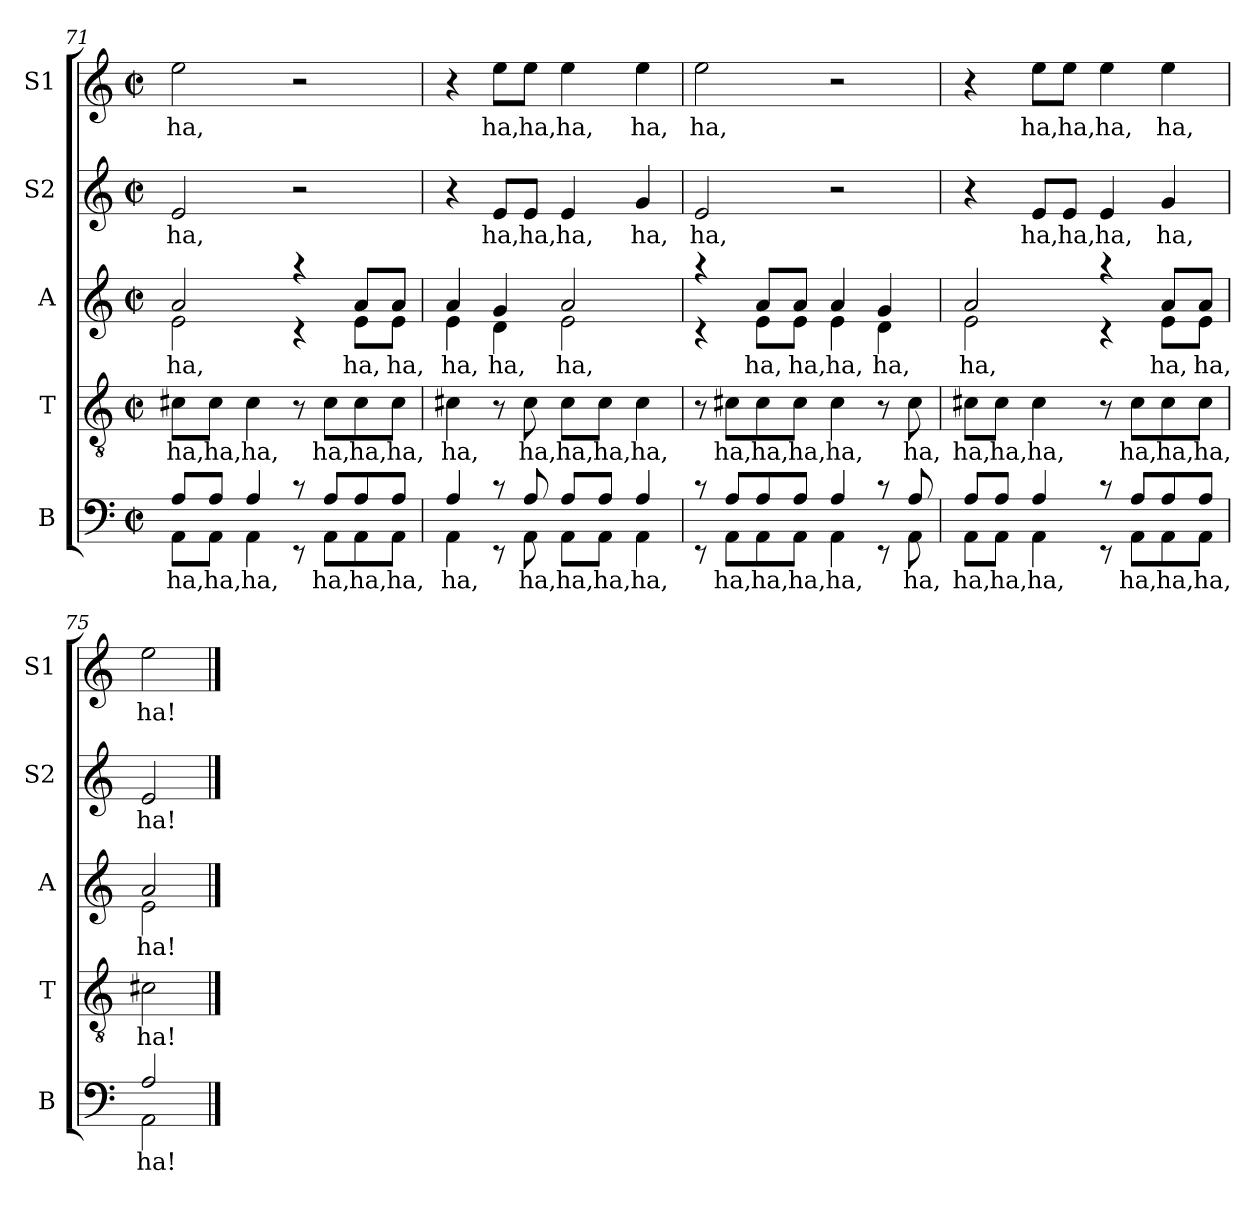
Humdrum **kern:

**kern	**text	**kern	**text	**kern	**text	**kern	**text	**kern	**text
*part5	*part5	*part4	*part4	*part3	*part3	*part2	*part2	*part1	*part1
*staff5	*staff5	*staff4	*staff4	*staff3	*staff3	*staff2	*staff2	*staff1	*staff1
*I"B	*	*I"T	*	*I"A	*	*I"S2	*	*I"S1	*
*I'B	*	*I'T	*	*I'A	*	*I'S2	*	*I'S1	*
*clefF4	*	*clefGv2	*	*clefG2	*	*clefG2	*	*clefG2	*
*k[]	*	*k[]	*	*k[]	*	*k[]	*	*k[]	*
*C:	*	*C:	*	*C:	*	*C:	*	*C:	*
*M2/2	*	*M2/2	*	*M2/2	*	*M2/2	*	*M2/2	*
*met(c|)	*	*met(c|)	*	*met(c|)	*	*met(c|)	*	*met(c|)	*
=71	=71	=71	=71	=71	=71	=71	=71	=71	=71
!	!LO:LY:b	!	!LO:LY:b	!	!LO:LY:b	!	!LO:LY:b	!	!LO:LY:b
*^	*	*	*	*^	*	*	*	*	*
8A/L	8AA\L	ha,	8c#X\L	ha,	2a/	2e\	ha,	2e/	ha,	2ee\	ha,
!	!	!LO:LY:b	!	!LO:LY:b	!	!	!	!	!	!	!
8A/J	8AA\J	ha,	8c#\J	ha,	.	.	.	.	.	.	.
!	!	!LO:LY:b	!	!LO:LY:b	!	!	!	!	!	!	!
4A/	4AA\	ha,	4c#\	ha,	.	.	.	.	.	.	.
8rc	8rEE	.	8r	.	4raa	4rc	.	2r	.	2r	.
!	!	!LO:LY:b	!	!LO:LY:b	!	!	!	!	!	!	!
8A/L	8AA\L	ha,	8c#\L	ha,	.	.	.	.	.	.	.
!	!	!LO:LY:b	!	!LO:LY:b	!	!	!LO:LY:b	!	!	!	!
8A/	8AA\	ha,	8c#\	ha,	8a/L	8e\L	ha,	.	.	.	.
!	!	!LO:LY:b	!	!LO:LY:b	!	!	!LO:LY:b	!	!	!	!
8A/J	8AA\J	ha,	8c#\J	ha,	8a/J	8e\J	ha,	.	.	.	.
!!LO:LB:g=z
=72	=72	=72	=72	=72	=72	=72	=72	=72	=72	=72	=72
!	!	!LO:LY:b	!	!LO:LY:b	!	!	!LO:LY:b	!	!	!	!
4A/	4AA\	ha,	4c#X\	ha,	4a/	4e\	ha,	4r	.	4r	.
!	!	!	!	!	!	!	!LO:LY:b	!	!LO:LY:b	!	!LO:LY:b
8rc	8rEE	.	8r	.	4g/	4d\	ha,	8e/L	ha,	8ee\L	ha,
!	!	!LO:LY:b	!	!LO:LY:b	!	!	!	!	!LO:LY:b	!	!LO:LY:b
8A/	8AA\	ha,	8c#\	ha,	.	.	.	8e/J	ha,	8ee\J	ha,
!	!	!LO:LY:b	!	!LO:LY:b	!	!	!LO:LY:b	!	!LO:LY:b	!	!LO:LY:b
8A/L	8AA\L	ha,	8c#\L	ha,	2a/	2e\	ha,	4e/	ha,	4ee\	ha,
!	!	!LO:LY:b	!	!LO:LY:b	!	!	!	!	!	!	!
8A/J	8AA\J	ha,	8c#\J	ha,	.	.	.	.	.	.	.
!	!	!LO:LY:b	!	!LO:LY:b	!	!	!	!	!LO:LY:b	!	!LO:LY:b
4A/	4AA\	ha,	4c#\	ha,	.	.	.	4g/	ha,	4ee\	ha,
=73	=73	=73	=73	=73	=73	=73	=73	=73	=73	=73	=73
!	!	!	!	!	!	!	!	!	!LO:LY:b	!	!LO:LY:b
8rc	8rEE	.	8r	.	4raa	4rc	.	2e/	ha,	2ee\	ha,
!	!	!LO:LY:b	!	!LO:LY:b	!	!	!	!	!	!	!
8A/L	8AA\L	ha,	8c#X\L	ha,	.	.	.	.	.	.	.
!	!	!LO:LY:b	!	!LO:LY:b	!	!	!LO:LY:b	!	!	!	!
8A/	8AA\	ha,	8c#\	ha,	8a/L	8e\L	ha,	.	.	.	.
!	!	!LO:LY:b	!	!LO:LY:b	!	!	!LO:LY:b	!	!	!	!
8A/J	8AA\J	ha,	8c#\J	ha,	8a/J	8e\J	ha,	.	.	.	.
!	!	!LO:LY:b	!	!LO:LY:b	!	!	!LO:LY:b	!	!	!	!
4A/	4AA\	ha,	4c#\	ha,	4a/	4e\	ha,	2r	.	2r	.
!	!	!	!	!	!	!	!LO:LY:b	!	!	!	!
8rc	8rEE	.	8r	.	4g/	4d\	ha,	.	.	.	.
!	!	!LO:LY:b	!	!LO:LY:b	!	!	!	!	!	!	!
8A/	8AA\	ha,	8c#\	ha,	.	.	.	.	.	.	.
=74	=74	=74	=74	=74	=74	=74	=74	=74	=74	=74	=74
!	!	!LO:LY:b	!	!LO:LY:b	!	!	!LO:LY:b	!	!	!	!
8A/L	8AA\L	ha,	8c#X\L	ha,	2a/	2e\	ha,	4r	.	4r	.
!	!	!LO:LY:b	!	!LO:LY:b	!	!	!	!	!	!	!
8A/J	8AA\J	ha,	8c#\J	ha,	.	.	.	.	.	.	.
!	!	!LO:LY:b	!	!LO:LY:b	!	!	!	!	!LO:LY:b	!	!LO:LY:b
4A/	4AA\	ha,	4c#\	ha,	.	.	.	8e/L	ha,	8ee\L	ha,
!	!	!	!	!	!	!	!	!	!LO:LY:b	!	!LO:LY:b
.	.	.	.	.	.	.	.	8e/J	ha,	8ee\J	ha,
!	!	!	!	!	!	!	!	!	!LO:LY:b	!	!LO:LY:b
8rc	8rEE	.	8r	.	4raa	4rc	.	4e/	ha,	4ee\	ha,
!	!	!LO:LY:b	!	!LO:LY:b	!	!	!	!	!	!	!
8A/L	8AA\L	ha,	8c#\L	ha,	.	.	.	.	.	.	.
!	!	!LO:LY:b	!	!LO:LY:b	!	!	!LO:LY:b	!	!LO:LY:b	!	!LO:LY:b
8A/	8AA\	ha,	8c#\	ha,	8a/L	8e\L	ha,	4g/	ha,	4ee\	ha,
!	!	!LO:LY:b	!	!LO:LY:b	!	!	!LO:LY:b	!	!	!	!
8A/J	8AA\J	ha,	8c#\J	ha,	8a/J	8e\J	ha,	.	.	.	.
=75	=75	=75	=75	=75	=75	=75	=75	=75	=75	=75	=75
!	!	!LO:LY:b	!	!LO:LY:b	!	!	!LO:LY:b	!	!LO:LY:b	!	!LO:LY:b
2A/	2AA\	ha!	2c#X\	ha!	2a/	2e\	ha!	2e/	ha!	2ee\	ha!
*v	*v	*	*	*	*v	*v	*	*	*	*	*
==	==	==	==	==	==	==	==	==	==
*-	*-	*-	*-	*-	*-	*-	*-	*-	*-
